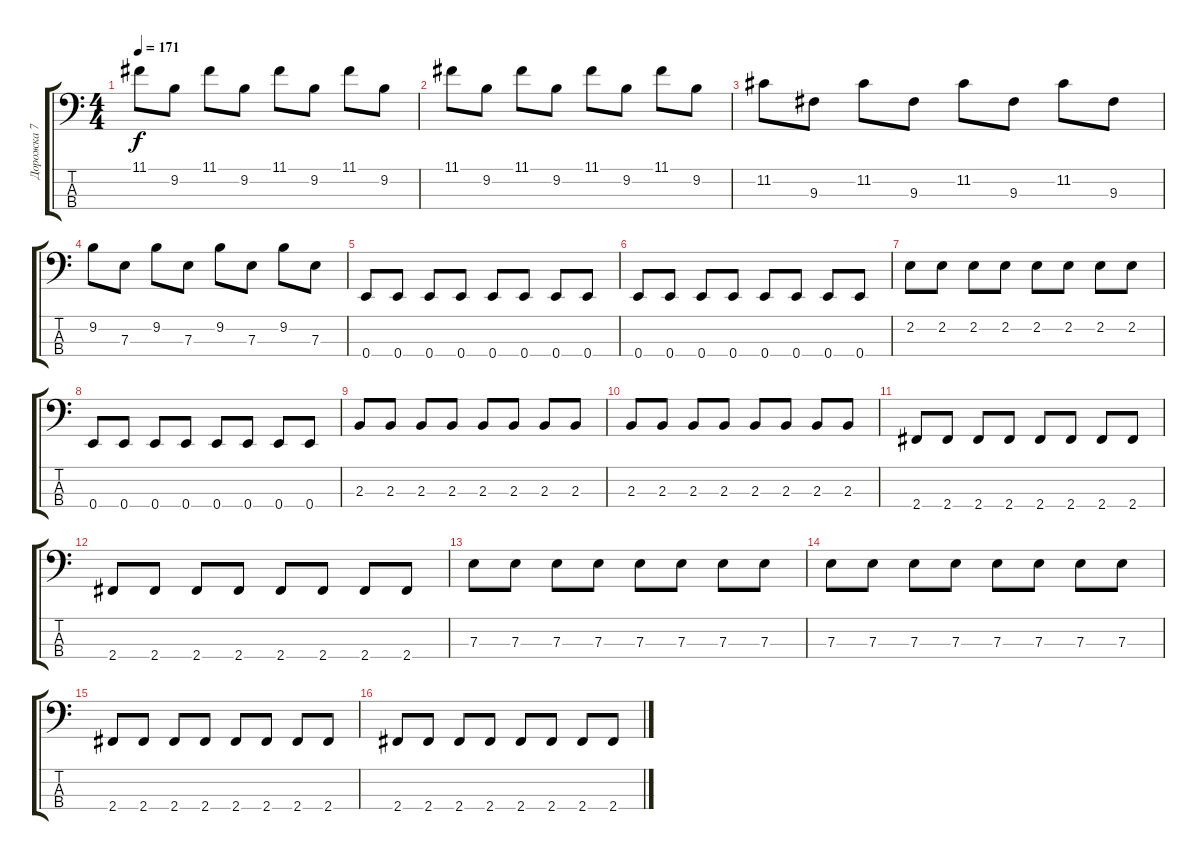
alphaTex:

\track ("Дорожка 7" "Дорожка 7") {instrument electricbasspick}
\staff {score tabs}
\tuning (G2 D2 A1 E1) {hide}
\ts (4 4)
\tempo 171
\clef f4
\ks c
11.1.8{dy f} 9.2.8 11.1.8 9.2.8 11.1.8 9.2.8 11.1.8 9.2.8 |
11.1.8 9.2.8 11.1.8 9.2.8 11.1.8 9.2.8 11.1.8 9.2.8 |
11.2.8 9.3.8 11.2.8 9.3.8 11.2.8 9.3.8 11.2.8 9.3.8 |
9.2.8 7.3.8 9.2.8 7.3.8 9.2.8 7.3.8 9.2.8 7.3.8 |
0.4.8 0.4.8 0.4.8 0.4.8 0.4.8 0.4.8 0.4.8 0.4.8 |
0.4.8 0.4.8 0.4.8 0.4.8 0.4.8 0.4.8 0.4.8 0.4.8 |
2.2.8 2.2.8 2.2.8 2.2.8 2.2.8 2.2.8 2.2.8 2.2.8 |
0.4.8 0.4.8 0.4.8 0.4.8 0.4.8 0.4.8 0.4.8 0.4.8 |
2.3.8 2.3.8 2.3.8 2.3.8 2.3.8 2.3.8 2.3.8 2.3.8 |
2.3.8 2.3.8 2.3.8 2.3.8 2.3.8 2.3.8 2.3.8 2.3.8 |
2.4.8 2.4.8 2.4.8 2.4.8 2.4.8 2.4.8 2.4.8 2.4.8 |
2.4.8 2.4.8 2.4.8 2.4.8 2.4.8 2.4.8 2.4.8 2.4.8 |
7.3.8 7.3.8 7.3.8 7.3.8 7.3.8 7.3.8 7.3.8 7.3.8 |
7.3.8 7.3.8 7.3.8 7.3.8 7.3.8 7.3.8 7.3.8 7.3.8 |
2.4.8 2.4.8 2.4.8 2.4.8 2.4.8 2.4.8 2.4.8 2.4.8 |
2.4.8 2.4.8 2.4.8 2.4.8 2.4.8 2.4.8 2.4.8 2.4.8
